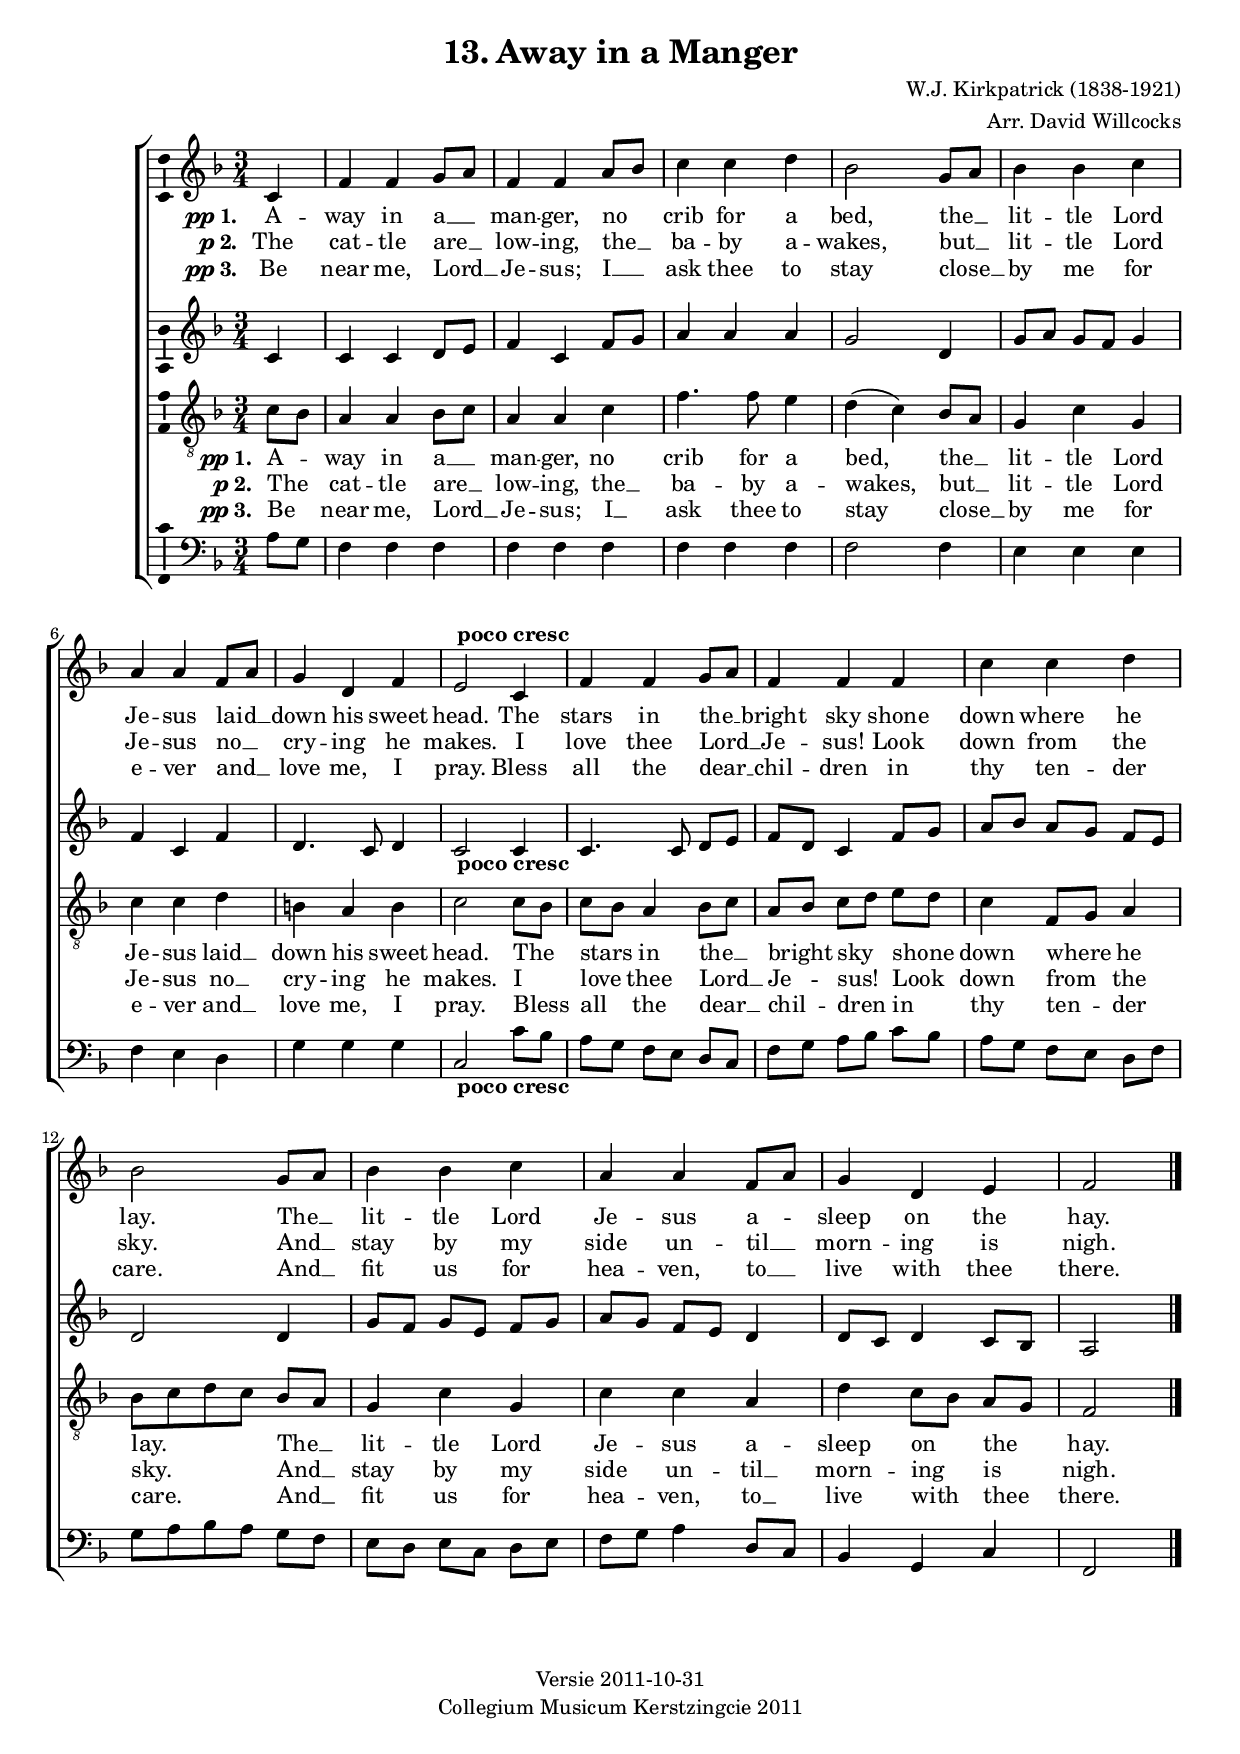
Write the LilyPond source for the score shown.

% vim: set fileformat=dos:
\version "2.12.3"

% vim: set fileformat=dos:

\version "2.12.3"

soprano = \relative c' {
  \autoBeamOff
  \clef "treble" 
  \key f \major 
  \time 3/4 
  \partial 4 c4
  f4 f4 g8[ a8] | % 2
  f4 f4 a8[ bes8] | % 3
  c4 c4 d4 | % 4
  bes2 g8[ a8] | % 5
  bes4 bes4 c4 | % 6
  a4 a4 f8[ a8] | % 7
  g4 d4 f4 | % 8
  | % 8
  e2 c4^\markup { \halign #'0 \bold "poco cresc"} | % 9
  f4 f4 g8[ a8] | \barNumberCheck #10
  f4 f4 f4 | % 11
  c'4 c4 d4 | % 12
  bes2 g8[ a8] | % 13
  bes4 bes4 c4 | % 14
  a4 a4 f8[ a8] | % 15
  g4 d4 e4 | % 16
  f2 \bar "|."
}

alto = \relative c' {
  \autoBeamOff
  \clef "treble" 
  \key f \major 
  \time 3/4 
  \partial 4 c4 | % 1
  c4 c4 d8[ e8] | % 2
  f4 c4 f8[ g8] | % 3
  a4 a4 a4 | % 4
  g2 d4 | % 5
  g8[ a8] g8[ f8] g4 | % 6
  f4 c4 f4 | % 7
  d4. c8 d4 | % 8
  | % 8
  c2 c4_\markup { \halign #'0 \bold "poco cresc" }
  c4. c8 d8 [ e8 ] | \barNumberCheck #10
  f8[ d8] c4 f8[ g8] | % 11
  a8[ bes8] a8[ g8] f8[ e8] | % 12
  d2 d4 | % 13
  g8[ f8] g8[ e8] f8[ g8] | % 14
  a8[ g8] f8[ e8] d4 | % 15
  d8[ c8] d4 c8[ bes8] | % 16
  a2 \bar "|."
}

tenor = \relative c' {
  \autoBeamOff
  \clef "treble_8" 
  \key f \major 
  \time 3/4 
  \partial 4 c8[ bes8] | % 1
  a4 a4 bes8[ c8] | % 2
  a4 a4 c4 | % 3
  f4. f8 e4 | % 4
  d4( c4) bes8[ a8] | % 5
  g4 c4 g4 | % 6
  c4 c4 d4 | % 7
  b4 a4 b4 | % 8
  c2 c8[ bes8] | % 9
  c8[ bes8] a4 bes8[ c8] | \barNumberCheck #10
  a8[ bes8] c8[ d8] e8[ d8] | % 11
  c4 f,8[ g8] a4 | % 12
  bes8[ c8 d8 c8] bes8[ a8] | % 13
  g4 c4 g4 | % 14
  c4 c4 a4 | % 15
  d4 c8[ bes8] a8[ g8] | % 16
  f2 \bar "|."
}

bass = \relative a {
  \autoBeamOff
  \clef "bass" 
  \key f \major 
  \time 3/4 
  \partial 4 a8[ g8] | % 1
  f4 f4 f4 | % 2
  f4 f4 f4 | % 3
  f4 f4 f4 | % 4
  f2 f4 | % 5
  e4 e4 e4 | % 6
  f4 e4 d4 | % 7
  g4 g4 g4 | % 8
  c,2 c'8[_\markup { \halign #'0 \bold "poco cresc" } bes8] | % 9
  a8[ g8] f8[ e8] d8[ c8] | \barNumberCheck #10
  f8[ g8] a8[ bes8] c8[ bes8] | % 11
  a8[ g8] f8[ e8] d8[ f8] | % 12
  g8[ a8 bes8 a8] g8[ f8] | % 13
  e8[ d8] e8[ c8] d8[ e8] | % 14
  f8[ g8] a4 d,8[ c8] | % 15
  bes4 g4 c4 | % 16
  f,2 \bar "|."
}

verseOne = {
  \set stanza = \markup { \dynamic "pp" "1. " }
  \lyricmode {
    A -- way in a __ man -- ger, 
    no__ crib for a bed, the __ 

    lit -- tle Lord Je -- sus laid __ 
    down his sweet head. The 

    stars in the __ bright sky shone 
    down where he lay. The __ 
    
    lit -- tle Lord Je -- sus a --
    sleep on the hay. 
  }
}

verseTwo = {
  \set stanza = \markup { \dynamic "p" "2. " }
  \lyricmode {  
    The cat -- tle are __ low -- ing, the __ 
    ba -- by a -- wakes, but __ 

    lit -- tle Lord Je -- sus no __ 
    cry -- ing he makes. I 
    
    love thee Lord __ Je -- sus! Look 
    down from the sky. And __ 

    stay by my side un -- til __ 
    morn -- ing is nigh. 
  }
}

verseThree = {
  \set stanza = \markup { \dynamic "pp" "3. " }
  \lyricmode {
    Be near me, Lord __ Je -- sus; I __ 
    ask thee to stay close __ 

    by me for e -- ver and __ 
    love me, I pray. Bless 
    
    all the dear __ chil -- dren in 
    thy ten -- der care. And __ 

    fit us for hea -- ven, to __
    live with thee there.
  }
}


nummer = "13."

\header {
  title = \markup {\nummer "Away in a Manger"}
  composer = "W.J. Kirkpatrick (1838-1921)"
  arranger = "Arr. David Willcocks"
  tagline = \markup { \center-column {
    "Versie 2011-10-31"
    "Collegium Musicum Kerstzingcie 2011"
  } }
}

% Make everything a bit smaller. 
% The normal size of the music font is 20, but that gets things *really*
% jammed together.
#(set-global-staff-size 18)

\score {
  \new ChoirStaff <<
    \new Staff = "sSoprano" << 
      \new Voice = "vSoprano" { \soprano }
    >>

    \new Lyrics \lyricsto "vSoprano" \verseOne
    \new Lyrics \lyricsto "vSoprano" \verseTwo
    \new Lyrics \lyricsto "vSoprano" \verseThree

    \new Staff = "sAlto" << 
      \new Voice = "vAlto" { \alto }
    >>

    \new Staff = "sTenor" << 
      \new Voice = "vTenor" { \tenor }
    >>
    \new Lyrics \lyricsto "vTenor" \verseOne
    \new Lyrics \lyricsto "vTenor" \verseTwo
    \new Lyrics \lyricsto "vTenor" \verseThree

    \new Staff = "sBass" << 
      \new Voice = "vBass" { \bass }
    >>

  >>
  \layout { 
    % We can haz ambitus to display pitch range?
    \context { \Staff 
      \consists "Ambitus_engraver"
    }
    % space-saving tweaks
   %\context { \Staff
   %  \override VerticalAxisGroup #'minimum-Y-extent = #'(-1 . 1)
   %}
   \context { \Lyrics
     \override VerticalAxisGroup #'Y-extent = #'(-0.1 . 0.1)
   }
   \context { \Lyrics
     \override VerticalAxisGroup #'minimum-Y-extent = #'(0 . 0)
   }
  }
}
